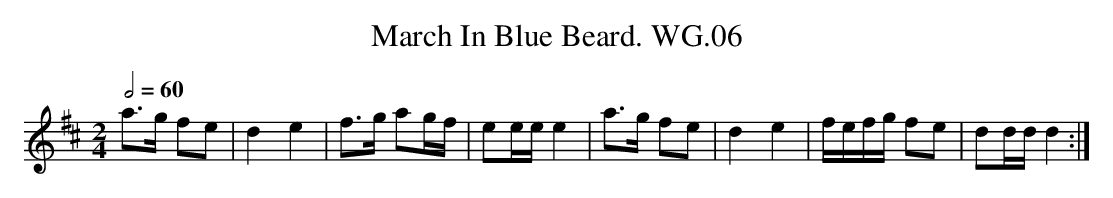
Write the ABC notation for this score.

X:1
T:March In Blue Beard. WG.06
M:2/4
L:1/8
Q:2/4=60
K:D
a>g fe|d2 e2|f>g ag/f/|ee/e/ e2|a>g fe|d2 e2|f/e/f/g/ fe|dd/d/ d2:|
